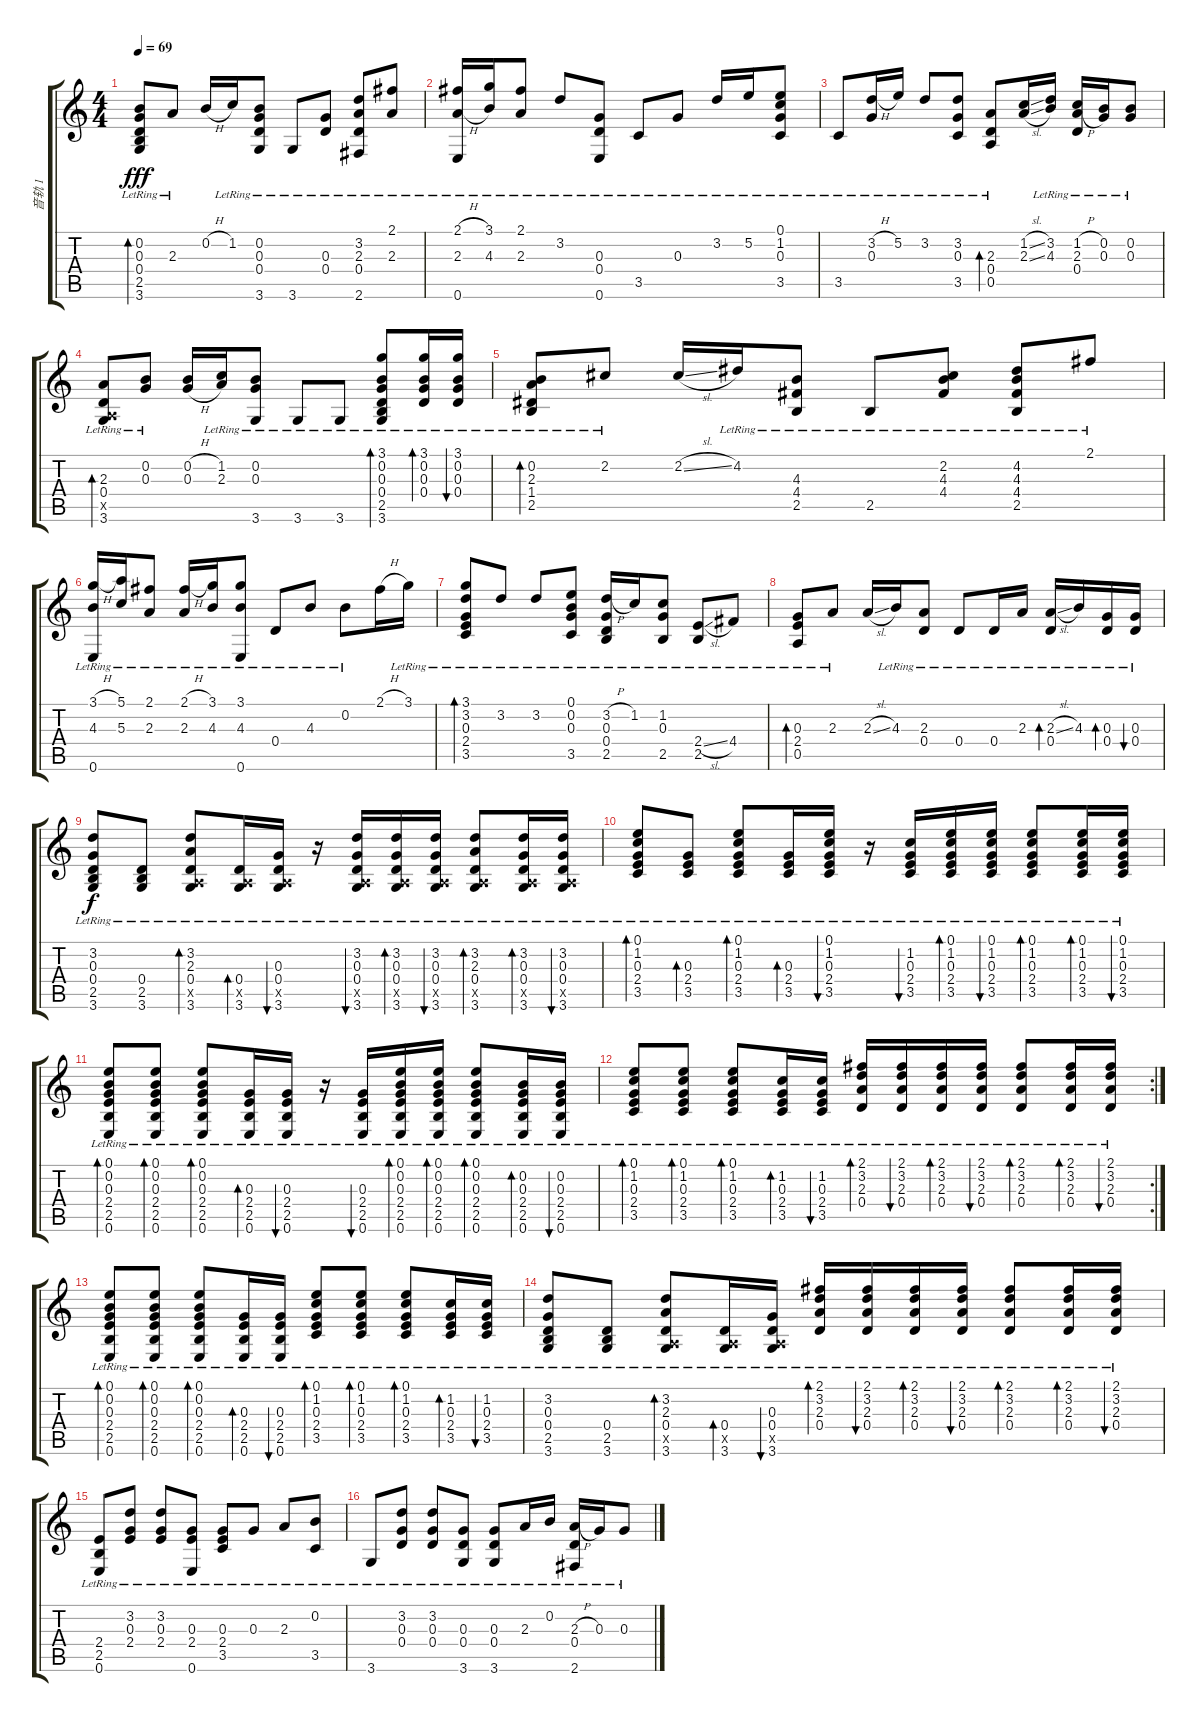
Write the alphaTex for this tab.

\track ("音轨 1" "音轨 1") {instrument acousticguitarnylon}
\staff {score tabs}
\tuning (E4 B3 G3 D3 A2 E2) {hide}
\ts (4 4)
\tempo 69
\clef g2
\ks c
(0.2{lr} 0.3{lr} 0.4{lr} 2.5{lr} 3.6{lr}).8{bd 120 dy fff} 2.3{lr}.8 0.2{h}.16 1.2{lr}.16 (0.2{lr} 0.3{lr} 0.4{lr} 3.6{lr}).8 3.6{lr}.8 (0.3{lr} 0.4{lr}).8 (3.2{lr} 2.3{lr} 0.4{lr} 2.6{lr}).8 (2.1{lr} 2.3{lr}).8 |
(2.1{h} 2.3{h} 0.6{lr}).16 (3.1{lr} 4.3{lr}).16 (2.1{lr} 2.3{lr}).8 3.2{lr}.8 (0.3{lr} 0.4{lr} 0.6{lr}).8 3.5{lr}.8 0.3{lr}.8 3.2{lr}.16 5.2{lr}.16 (0.1{lr} 1.2{lr} 0.3{lr} 3.5{lr}).8 |
3.5{lr}.8 (3.2{h} 0.3{lr}).16 5.2{lr}.16 3.2{lr}.8 (3.2{lr} 0.3{lr} 3.5{lr}).8 (2.3{lr} 0.4{lr} 0.5{lr}).8{bd 120} (1.2{sl} 2.3{sl}).16 (3.2{lr} 4.3{lr}).16 (1.2{h} 2.3{h} 0.4{lr}).16 (0.2{lr} 0.3{lr}).16 (0.2{lr} 0.3{lr}).8 |
(2.3{lr} 0.4{lr} 0.5{x} 3.6{lr}).8{bd 120} (0.2{lr} 0.3{lr}).8 (0.2{h} 0.3{h}).16 (1.2{lr} 2.3{lr}).16 (0.2{lr} 0.3{lr} 3.6{lr}).8 3.6{lr}.8 3.6{lr}.8 (3.1{lr} 0.2{lr} 0.3{lr} 0.4{lr} 2.5{lr} 3.6{lr}).8{bd 120} (3.1{lr} 0.2{lr} 0.3{lr} 0.4{lr}).16{bd 120} (3.1{lr} 0.2{lr} 0.3{lr} 0.4{lr}).16{bu 120} |
(0.2{lr} 2.3{lr} 1.4{lr} 2.5{lr}).8{bd 120} 2.2{lr}.8 2.2{sl}.16 4.2{lr}.16 (4.3{lr} 4.4{lr} 2.5{lr}).8 2.5{lr}.8 (2.2{lr} 4.3{lr} 4.4{lr}).8 (4.2{lr} 4.3{lr} 4.4{lr} 2.5{lr}).8 2.1{lr}.8 |
(3.1{h} 4.3{lr} 0.6{lr}).16 (5.1{lr} 5.3{lr}).16 (2.1{lr} 2.3{lr}).8 (2.1{h} 2.3{lr}).16 (3.1{lr} 4.3{lr}).16 (3.1{lr} 4.3{lr} 0.6{lr}).8 0.4{lr}.8 4.3{lr}.8 0.2{lr}.8 2.1{h}.16 3.1{lr}.16 |
(3.1{lr} 3.2{lr} 0.3{lr} 2.4{lr} 3.5{lr}).8{bd 120} 3.2{lr}.8 3.2{lr}.8 (0.1{lr} 0.2{lr} 0.3{lr} 3.5{lr}).8 (3.2{h} 0.3{lr} 0.4{lr} 2.5{lr}).16 1.2{lr}.16 (1.2{lr} 0.3{lr} 2.5{lr}).8 (2.4{sl} 2.5{lr}).8 4.4{lr}.8 |
(0.3{lr} 2.4{lr} 0.5{lr}).8{bd 120} 2.3{lr}.8 2.3{sl}.16 4.3{lr}.16 (2.3{lr} 0.4{lr}).8 0.4{lr}.8 0.4{lr}.16 2.3{lr}.16 (2.3{sl} 0.4{lr}).16{bd 120} 4.3{lr}.16 (0.3{lr} 0.4{lr}).16{bd 120} (0.3{lr} 0.4{lr}).16{bu 120} |
(3.2{lr} 0.3{lr} 0.4{lr} 2.5{lr} 3.6{lr}).8{dy f} (0.4{lr} 2.5{lr} 3.6{lr}).8 (3.2{lr} 2.3{lr} 0.4{lr} 0.5{x} 3.6{lr}).8{bd 60} (0.4{lr} 0.5{x} 3.6{lr}).16{bd 60} (0.3{lr} 0.4{lr} 0.5{x} 3.6{lr}).16{bu 60} r.16 (3.2{lr} 0.3{lr} 0.4{lr} 0.5{x} 3.6{lr}).16{bu 60} (3.2{lr} 0.3{lr} 0.4{lr} 0.5{x} 3.6{lr}).16{bd 60} (3.2{lr} 0.3{lr} 0.4{lr} 0.5{x} 3.6{lr}).16{bu 60} (3.2{lr} 2.3{lr} 0.4{lr} 0.5{x} 3.6{lr}).8{bd 60} (3.2{lr} 0.3{lr} 0.4{lr} 0.5{x} 3.6{lr}).16{bd 60} (3.2{lr} 0.3{lr} 0.4{lr} 0.5{x} 3.6{lr}).16{bu 60} |
(0.1{lr} 1.2{lr} 0.3{lr} 2.4{lr} 3.5{lr}).8{bd 60} (0.3{lr} 2.4{lr} 3.5{lr}).8{bd 60} (0.1{lr} 1.2{lr} 0.3{lr} 2.4{lr} 3.5{lr}).8{bd 60} (0.3{lr} 2.4{lr} 3.5{lr}).16{bd 60} (0.1{lr} 1.2{lr} 0.3{lr} 2.4{lr} 3.5{lr}).16{bu 60} r.16 (1.2{lr} 0.3{lr} 2.4{lr} 3.5{lr}).16{bu 60} (0.1{lr} 1.2{lr} 0.3{lr} 2.4{lr} 3.5{lr}).16{bd 60} (0.1{lr} 1.2{lr} 0.3{lr} 2.4{lr} 3.5{lr}).16{bu 60} (0.1{lr} 1.2{lr} 0.3{lr} 2.4{lr} 3.5{lr}).8{bd 60} (0.1{lr} 1.2{lr} 0.3{lr} 2.4{lr} 3.5{lr}).16{bd 60} (0.1{lr} 1.2{lr} 0.3{lr} 2.4{lr} 3.5{lr}).16{bu 60} |
(0.1{lr} 0.2{lr} 0.3{lr} 2.4{lr} 2.5{lr} 0.6{lr}).8{bd 60} (0.1{lr} 0.2{lr} 0.3{lr} 2.4{lr} 2.5{lr} 0.6{lr}).8{bd 60} (0.1{lr} 0.2{lr} 0.3{lr} 2.4{lr} 2.5{lr} 0.6{lr}).8{bd 60} (0.3{lr} 2.4{lr} 2.5{lr} 0.6{lr}).16{bd 60} (0.3{lr} 2.4{lr} 2.5{lr} 0.6{lr}).16{bu 60} r.16 (0.3{lr} 2.4{lr} 2.5{lr} 0.6{lr}).16{bu 60} (0.1{lr} 0.2{lr} 0.3{lr} 2.4{lr} 2.5{lr} 0.6{lr}).16{bd 60} (0.1{lr} 0.2{lr} 0.3{lr} 2.4{lr} 2.5{lr} 0.6{lr}).16{bd 60} (0.1{lr} 0.2{lr} 0.3{lr} 2.4{lr} 2.5{lr} 0.6{lr}).8{bd 60} (0.2{lr} 0.3{lr} 2.4{lr} 2.5{lr} 0.6{lr}).16{bd 60} (0.2{lr} 0.3{lr} 2.4{lr} 2.5{lr} 0.6{lr}).16{bu 60} |
\rc 2
(0.1{lr} 1.2{lr} 0.3{lr} 2.4{lr} 3.5{lr}).8{bd 60} (0.1{lr} 1.2{lr} 0.3{lr} 2.4{lr} 3.5{lr}).8{bd 60} (0.1{lr} 1.2{lr} 0.3{lr} 2.4{lr} 3.5{lr}).8{bd 60} (1.2{lr} 0.3{lr} 2.4{lr} 3.5{lr}).16{bd 60} (1.2{lr} 0.3{lr} 2.4{lr} 3.5{lr}).16{bu 60} (2.1{lr} 3.2{lr} 2.3{lr} 0.4{lr}).16{bd 60} (2.1{lr} 3.2{lr} 2.3{lr} 0.4{lr}).16{bu 60} (2.1{lr} 3.2{lr} 2.3{lr} 0.4{lr}).16{bd 60} (2.1{lr} 3.2{lr} 2.3{lr} 0.4{lr}).16{bu 60} (2.1{lr} 3.2{lr} 2.3{lr} 0.4{lr}).8{bd 60} (2.1{lr} 3.2{lr} 2.3{lr} 0.4{lr}).16{bd 60} (2.1{lr} 3.2{lr} 2.3{lr} 0.4{lr}).16{bu 60} |
(0.1{lr} 0.2{lr} 0.3{lr} 2.4{lr} 2.5{lr} 0.6{lr}).8{bd 60} (0.1{lr} 0.2{lr} 0.3{lr} 2.4{lr} 2.5{lr} 0.6{lr}).8{bd 60} (0.1{lr} 0.2{lr} 0.3{lr} 2.4{lr} 2.5{lr} 0.6{lr}).8{bd 60} (0.3{lr} 2.4{lr} 2.5{lr} 0.6{lr}).16{bd 60} (0.3{lr} 2.4{lr} 2.5{lr} 0.6{lr}).16{bu 60} (0.1{lr} 1.2{lr} 0.3{lr} 2.4{lr} 3.5{lr}).8{bd 60} (0.1{lr} 1.2{lr} 0.3{lr} 2.4{lr} 3.5{lr}).8{bd 60} (0.1{lr} 1.2{lr} 0.3{lr} 2.4{lr} 3.5{lr}).8{bd 60} (1.2{lr} 0.3{lr} 2.4{lr} 3.5{lr}).16{bd 60} (1.2{lr} 0.3{lr} 2.4{lr} 3.5{lr}).16{bu 60} |
(3.2{lr} 0.3{lr} 0.4{lr} 2.5{lr} 3.6{lr}).8 (0.4{lr} 2.5{lr} 3.6{lr}).8 (3.2{lr} 2.3{lr} 0.4{lr} 0.5{x} 3.6{lr}).8{bd 60} (0.4{lr} 0.5{x} 3.6{lr}).16{bd 60} (0.3{lr} 0.4{lr} 0.5{x} 3.6{lr}).16{bu 60} (2.1{lr} 3.2{lr} 2.3{lr} 0.4{lr}).16{bd 60} (2.1{lr} 3.2{lr} 2.3{lr} 0.4{lr}).16{bu 60} (2.1{lr} 3.2{lr} 2.3{lr} 0.4{lr}).16{bd 60} (2.1{lr} 3.2{lr} 2.3{lr} 0.4{lr}).16{bu 60} (2.1{lr} 3.2{lr} 2.3{lr} 0.4{lr}).8{bd 60} (2.1{lr} 3.2{lr} 2.3{lr} 0.4{lr}).16{bd 60} (2.1{lr} 3.2{lr} 2.3{lr} 0.4{lr}).16{bu 60} |
(2.4{lr} 2.5{lr} 0.6{lr}).8 (3.2{lr} 0.3{lr} 2.4{lr}).8 (3.2{lr} 0.3{lr} 2.4{lr}).8 (0.3{lr} 2.4{lr} 0.6{lr}).8 (0.3{lr} 2.4{lr} 3.5{lr}).8 0.3{lr}.8 2.3{lr}.8 (0.2{lr} 3.5{lr}).8 |
3.6{lr}.8 (3.2{lr} 0.3{lr} 0.4{lr}).8 (3.2{lr} 0.3{lr} 0.4{lr}).8 (0.3{lr} 0.4{lr} 3.6{lr}).8 (0.3{lr} 0.4{lr} 3.6{lr}).8 2.3{lr}.16 0.2{lr}.16 (2.3{h} 0.4{lr} 2.6{lr}).16 0.3{lr}.16 0.3{lr}.8
